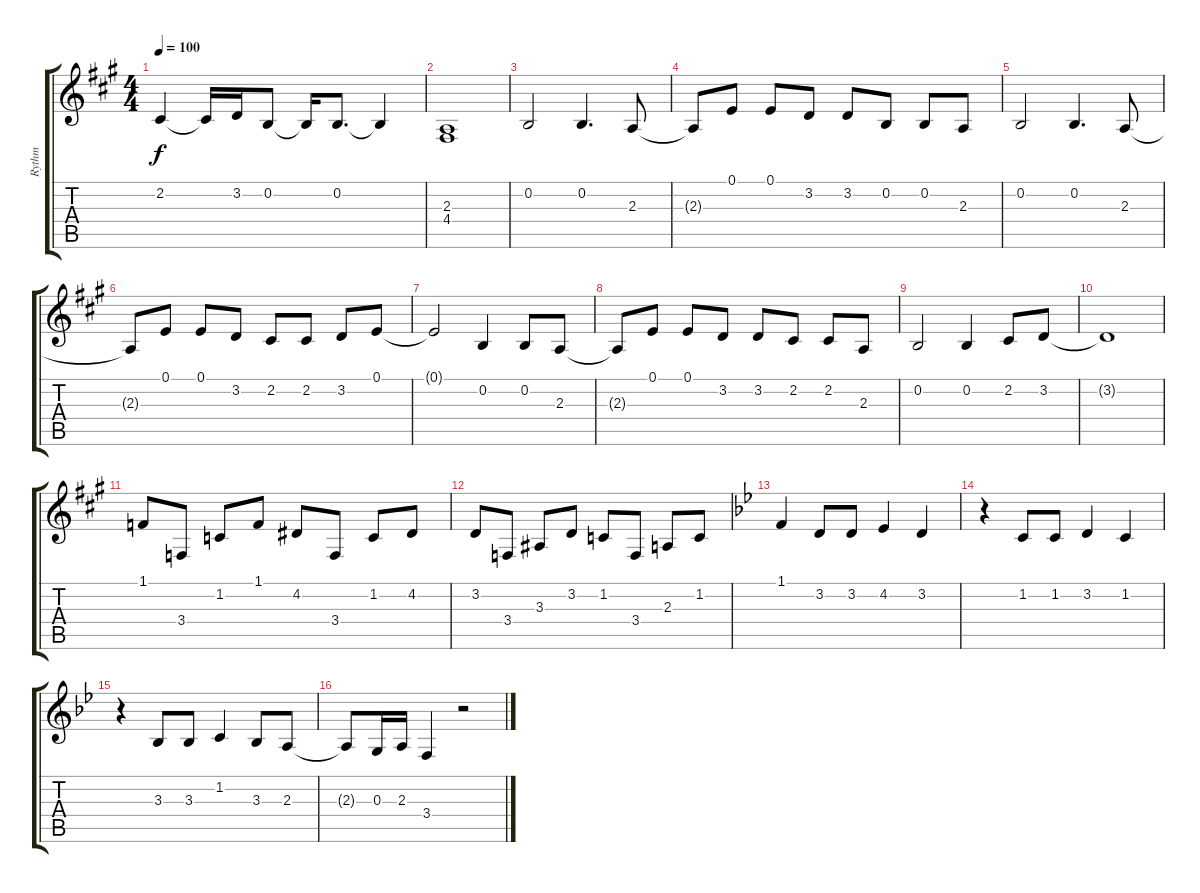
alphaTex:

\track ("Rythm" "Rythm") {instrument stringensemble2}
\staff {score tabs}
\tuning (E4 B3 G3 D3 A2 E2) {hide}
\ts (4 4)
\tempo 100
\clef g2
\ks a
2.2.4{dy f} 2.2{t}.16 3.2.16 0.2.8 0.2{t}.16 0.2.8{d} 0.2{t}.4 |
(2.3 4.4).1 |
0.2.2 0.2.4{d} 2.3.8 |
2.3{t}.8 0.1.8 0.1.8 3.2.8 3.2.8 0.2.8 0.2.8 2.3.8 |
0.2.2 0.2.4{d} 2.3.8 |
2.3{t}.8 0.1.8 0.1.8 3.2.8 2.2.8 2.2.8 3.2.8 0.1.8 |
0.1{t}.2 0.2.4 0.2.8 2.3.8 |
2.3{t}.8 0.1.8 0.1.8 3.2.8 3.2.8 2.2.8 2.2.8 2.3.8 |
0.2.2 0.2.4 2.2.8 3.2.8 |
3.2{t}.1 |
1.1.8 3.4.8 1.2.8 1.1.8 4.2.8 3.4.8 1.2.8 4.2.8 |
3.2.8 3.4.8 3.3.8 3.2.8 1.2.8 3.4.8 2.3.8 1.2.8 |
\ks bb
1.1.4 3.2.8 3.2.8 4.2.4 3.2.4 |
r.4 1.2.8 1.2.8 3.2.4 1.2.4 |
r.4 3.3.8 3.3.8 1.2.4 3.3.8 2.3.8 |
2.3{t}.8 0.3.16 2.3.16 3.4.4 r.2
